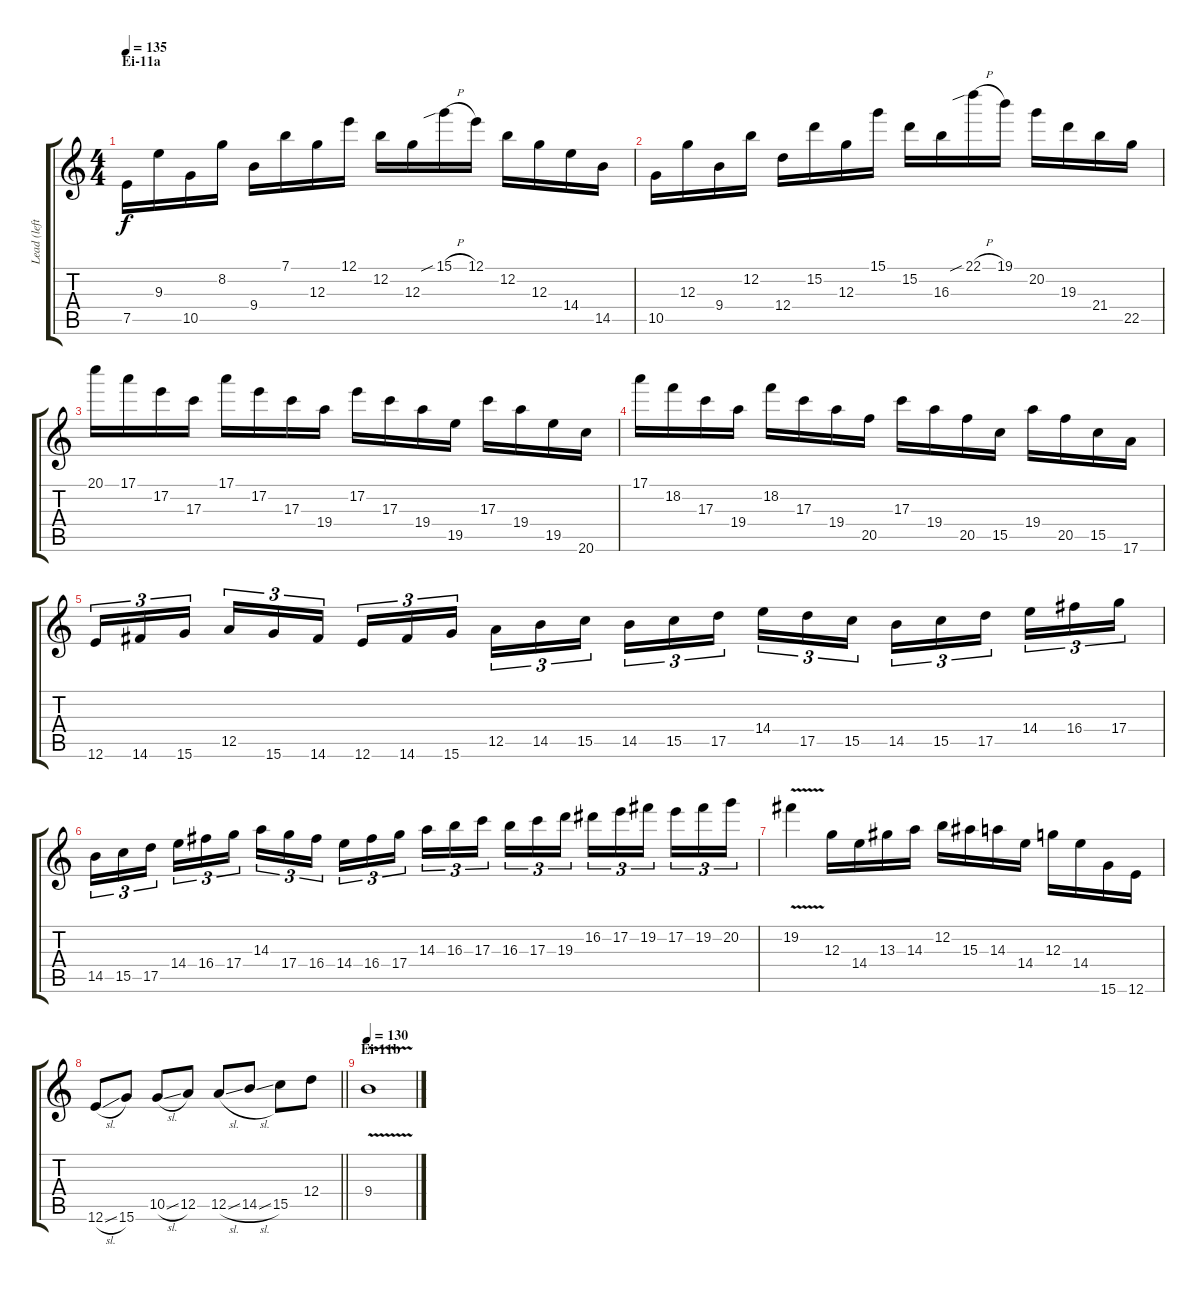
\track ("Lead (left)" "Lead (left") {instrument electricguitarjazz}
\staff {score tabs}
\tuning (E4 B3 G3 D3 A2 E2) {hide}
\ts (4 4)
\section ("" "Ei-11a")
\tempo 135
\clef g2
\ks c
7.5.16{dy f} 9.3.16 10.5.16 8.2.16 9.4.16 7.1.16 12.3.16 12.1.16 12.2.16 12.3.16 15.1{sib h}.16 12.1.16 12.2.16 12.3.16 14.4.16 14.5.16 |
10.5.16 12.3.16 9.4.16 12.2.16 12.4.16 15.2.16 12.3.16 15.1.16 15.2.16 16.3.16 22.1{sib h}.16 19.1.16 20.2.16 19.3.16 21.4.16 22.5.16 |
20.1.16 17.1.16 17.2.16 17.3.16 17.1.16 17.2.16 17.3.16 19.4.16 17.2.16 17.3.16 19.4.16 19.5.16 17.3.16 19.4.16 19.5.16 20.6.16 |
17.1.16 18.2.16 17.3.16 19.4.16 18.2.16 17.3.16 19.4.16 20.5.16 17.3.16 19.4.16 20.5.16 15.5.16 19.4.16 20.5.16 15.5.16 17.6.16 |
12.6.16{tu (3 2)} 14.6.16{tu (3 2)} 15.6.16{tu (3 2) beam splitsecondary} 12.5.16{tu (3 2)} 15.6.16{tu (3 2)} 14.6.16{tu (3 2)} 12.6.16{tu (3 2)} 14.6.16{tu (3 2)} 15.6.16{tu (3 2) beam splitsecondary} 12.5.16{tu (3 2)} 14.5.16{tu (3 2)} 15.5.16{tu (3 2)} 14.5.16{tu (3 2)} 15.5.16{tu (3 2)} 17.5.16{tu (3 2) beam splitsecondary} 14.4.16{tu (3 2)} 17.5.16{tu (3 2)} 15.5.16{tu (3 2)} 14.5.16{tu (3 2)} 15.5.16{tu (3 2)} 17.5.16{tu (3 2) beam splitsecondary} 14.4.16{tu (3 2)} 16.4.16{tu (3 2)} 17.4.16{tu (3 2)} |
14.5.16{tu (3 2)} 15.5.16{tu (3 2)} 17.5.16{tu (3 2) beam splitsecondary} 14.4.16{tu (3 2)} 16.4.16{tu (3 2)} 17.4.16{tu (3 2)} 14.3.16{tu (3 2)} 17.4.16{tu (3 2)} 16.4.16{tu (3 2) beam splitsecondary} 14.4.16{tu (3 2)} 16.4.16{tu (3 2)} 17.4.16{tu (3 2)} 14.3.16{tu (3 2)} 16.3.16{tu (3 2)} 17.3.16{tu (3 2) beam splitsecondary} 16.3.16{tu (3 2)} 17.3.16{tu (3 2)} 19.3.16{tu (3 2)} 16.2.16{tu (3 2)} 17.2.16{tu (3 2)} 19.2.16{tu (3 2) beam splitsecondary} 17.2.16{tu (3 2)} 19.2.16{tu (3 2)} 20.2.16{tu (3 2)} |
19.2{v}.4 12.3.16 14.4.16 13.3.16 14.3.16 12.2.16 15.3.16 14.3.16 14.4.16 12.3.16 14.4.16 15.6.16 12.6.16 |
\barLineRight lightlight
12.6{sl}.8 15.6.8 10.5{sl}.8 12.5.8 12.5{sl}.8 14.5{sl}.8 15.5.8 12.4.8 |
\section ("" "Ei-11b")
\tempo 130
9.4{v}.1
